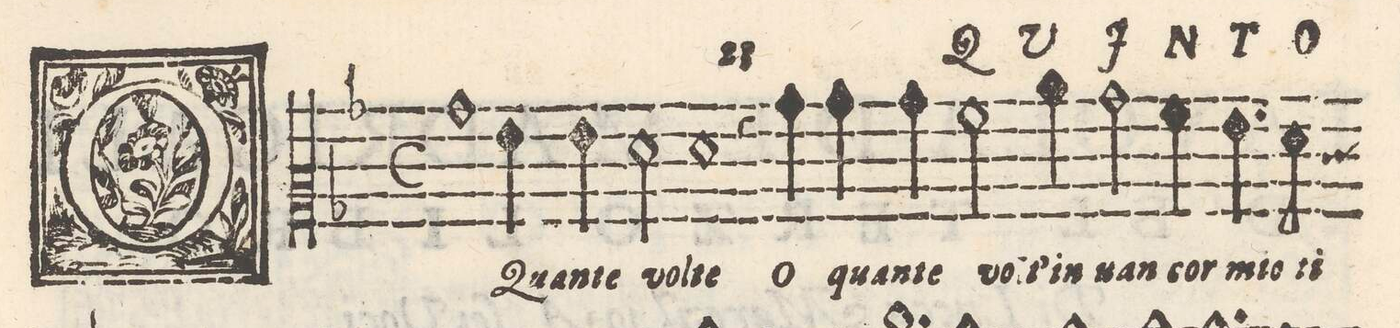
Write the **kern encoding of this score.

**kern	**text
*I"QVINTO	*
*clefC2	*
*k[b-]	*
*M2/1	*
1b-	O
4g\	Quan-
4g\	-te
2f\	vol-
=2-	=2-
1f	-te
4r	.
4b-\	O
4b-\	quan-
4b-\	-re
=3-	=3-
2a\	volt'-
4cc\	-in
2b-\	uan
4a\	cor
4.g\	mio
8f\	ti
=4-	=4-
*-	*-
